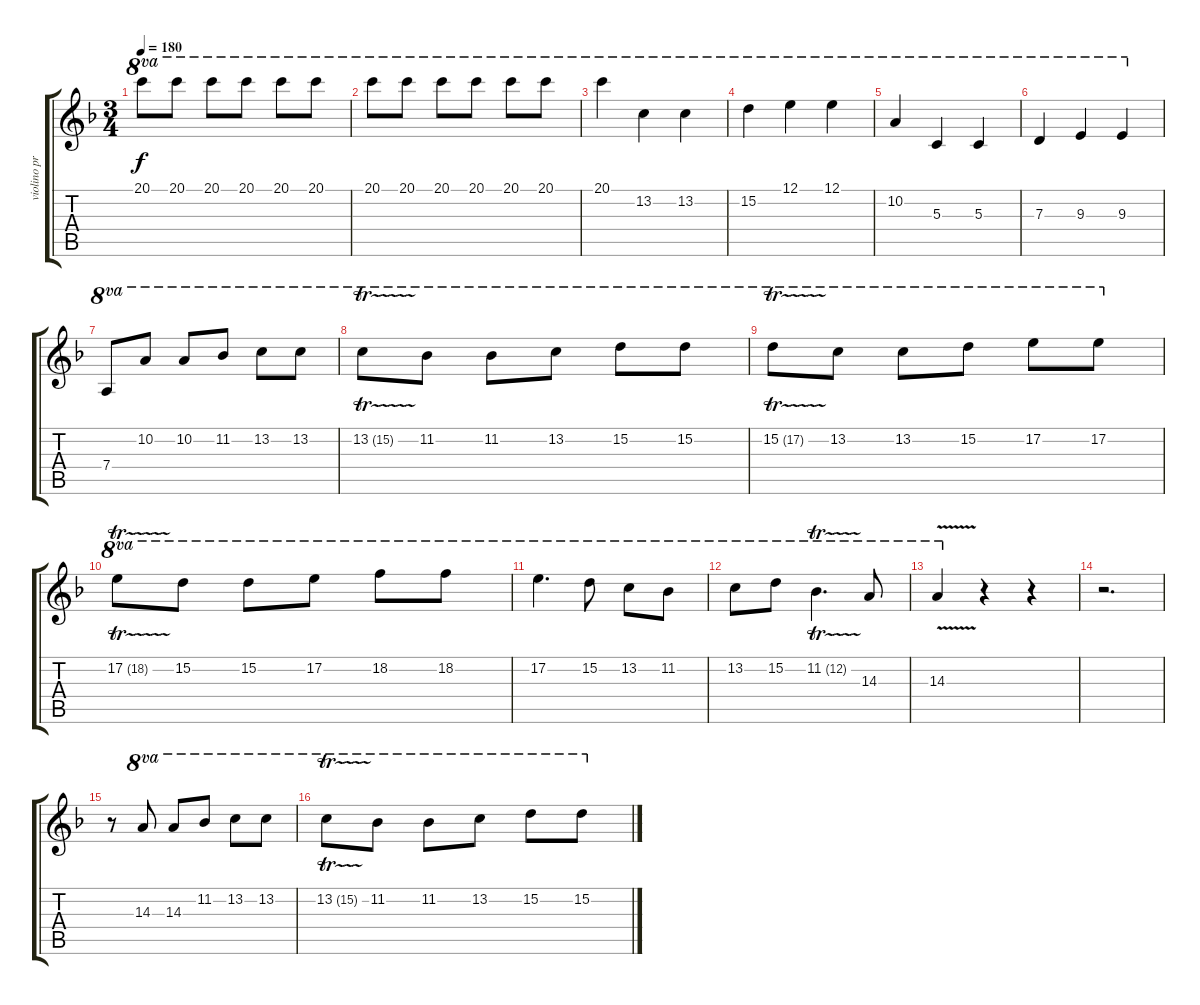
\track ("violino principale" "violino pr") {instrument overdrivenguitar}
\staff {score tabs}
\tuning (E4 B3 G3 D3 A2 E2) {hide}
\ts (3 4)
\tempo 180
\clef g2
\ks dminor
20.1.8{ot 8va dy f} 20.1.8{ot 8va} 20.1.8{ot 8va} 20.1.8{ot 8va} 20.1.8{ot 8va} 20.1.8{ot 8va} |
20.1.8{ot 8va} 20.1.8{ot 8va} 20.1.8{ot 8va} 20.1.8{ot 8va} 20.1.8{ot 8va} 20.1.8{ot 8va} |
20.1.4{ot 8va} 13.2.4{ot 8va} 13.2.4{ot 8va} |
15.2.4{ot 8va} 12.1.4{ot 8va} 12.1.4{ot 8va} |
10.2.4{ot 8va} 5.3.4{ot 8va} 5.3.4{ot 8va} |
7.3.4{ot 8va} 9.3.4{ot 8va} 9.3.4{ot 8va} |
7.4.8{ot 8va} 10.2.8{ot 8va} 10.2.8{ot 8va} 11.2.8{ot 8va} 13.2.8{ot 8va} 13.2.8{ot 8va} |
13.2{tr (15 64)}.8{ot 8va} 11.2.8{ot 8va} 11.2.8{ot 8va} 13.2.8{ot 8va} 15.2.8{ot 8va} 15.2.8{ot 8va} |
15.2{tr (17 64)}.8{ot 8va} 13.2.8{ot 8va} 13.2.8{ot 8va} 15.2.8{ot 8va} 17.2.8{ot 8va} 17.2.8{ot 8va} |
17.2{tr (18 32)}.8{ot 8va} 15.2.8{ot 8va} 15.2.8{ot 8va} 17.2.8{ot 8va} 18.2.8{ot 8va} 18.2.8{ot 8va} |
17.2.4{d ot 8va} 15.2.8{ot 8va} 13.2.8{ot 8va} 11.2.8{ot 8va} |
13.2.8{ot 8va} 15.2.8{ot 8va} 11.2{tr (12 32)}.4{d ot 8va} 14.3.8{ot 8va} |
14.3{v}.4{ot 8va} r.4 r.4 |
r.2{d} |
r.8 14.3.8{ot 8va} 14.3.8{ot 8va} 11.2.8{ot 8va} 13.2.8{ot 8va} 13.2.8{ot 8va} |
13.2{tr (15 64)}.8{ot 8va} 11.2.8{ot 8va} 11.2.8{ot 8va} 13.2.8{ot 8va} 15.2.8{ot 8va} 15.2.8{ot 8va}
